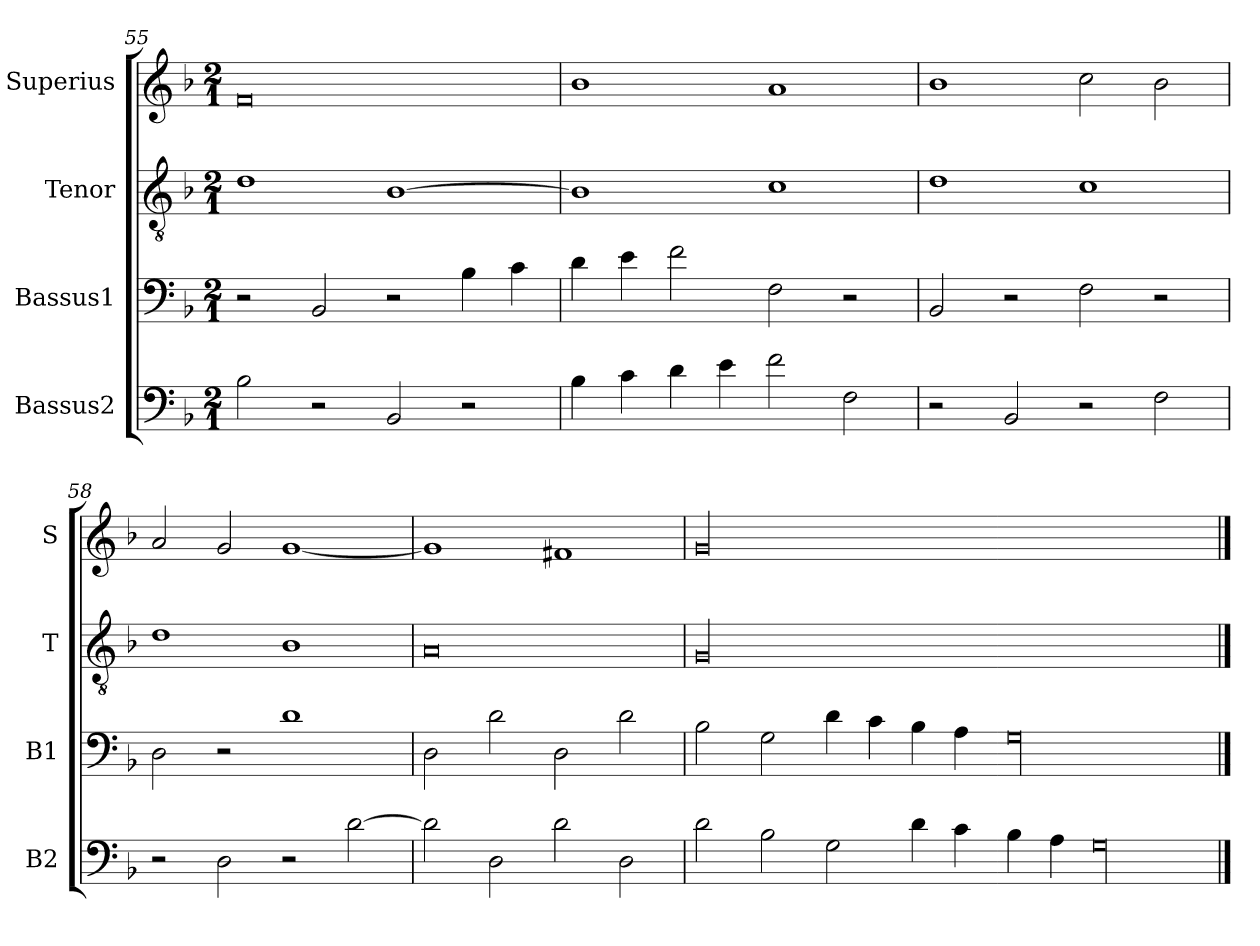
**kern	**kern	**kern	**kern
*part4	*part3	*part2	*part1
*staff4	*staff3	*staff2	*staff1
*I"Bassus2	*I"Bassus1	*I"Tenor	*I"Superius
*I'B2	*I'B1	*I'T	*I'S
*clefF4	*clefF4	*clefGv2	*clefG2
*k[b-]	*k[b-]	*k[b-]	*k[b-]
*M2/1	*M2/1	*M2/1	*M2/1
=55	=55	=55	=55
2B-\	2r	1d	0f
2r	2BB-/	.	.
2BB-/	2r	[1B-	.
2r	4B-\	.	.
.	4c\	.	.
=56	=56	=56	=56
4B-\	4d\	1B-]	1b-
4c\	4e\	.	.
4d\	2f\	.	.
4e\	.	.	.
2f\	2F\	1c	1a
2F\	2r	.	.
=57	=57	=57	=57
2r	2BB-/	1d	1b-
2BB-/	2r	.	.
2r	2F\	1c	2cc\
2F\	2r	.	2b-\
=58	=58	=58	=58
2r	2D\	1d	2a/
2D\	2r	.	2g/
2r	1d	1B-	[1g
[2d\	.	.	.
=59	=59	=59	=59
2d\]	2D\	0A	1g]
2D\	2d\	.	.
2d\	2D\	.	1f#X
2D\	2d\	.	.
=60	=60	=60	=60
!	!	!LO:N:vis=00	!LO:N:vis=00
2d\	2B-\	0G	0g
2B-\	2G\	.	.
2G\	4d\	.	.
.	4c\	.	.
4d\	4B-\	.	.
4c\	4A\	.	.
=61-	=61-	=61-	=61-
!	!LO:N:vis=00	!	!
4B-\	0G	0Gyy	0gyy
4A\	.	.	.
!LO:N:vis=00	!	!	!
1.G	.	.	.
==	==	==	==
*-	*-	*-	*-
